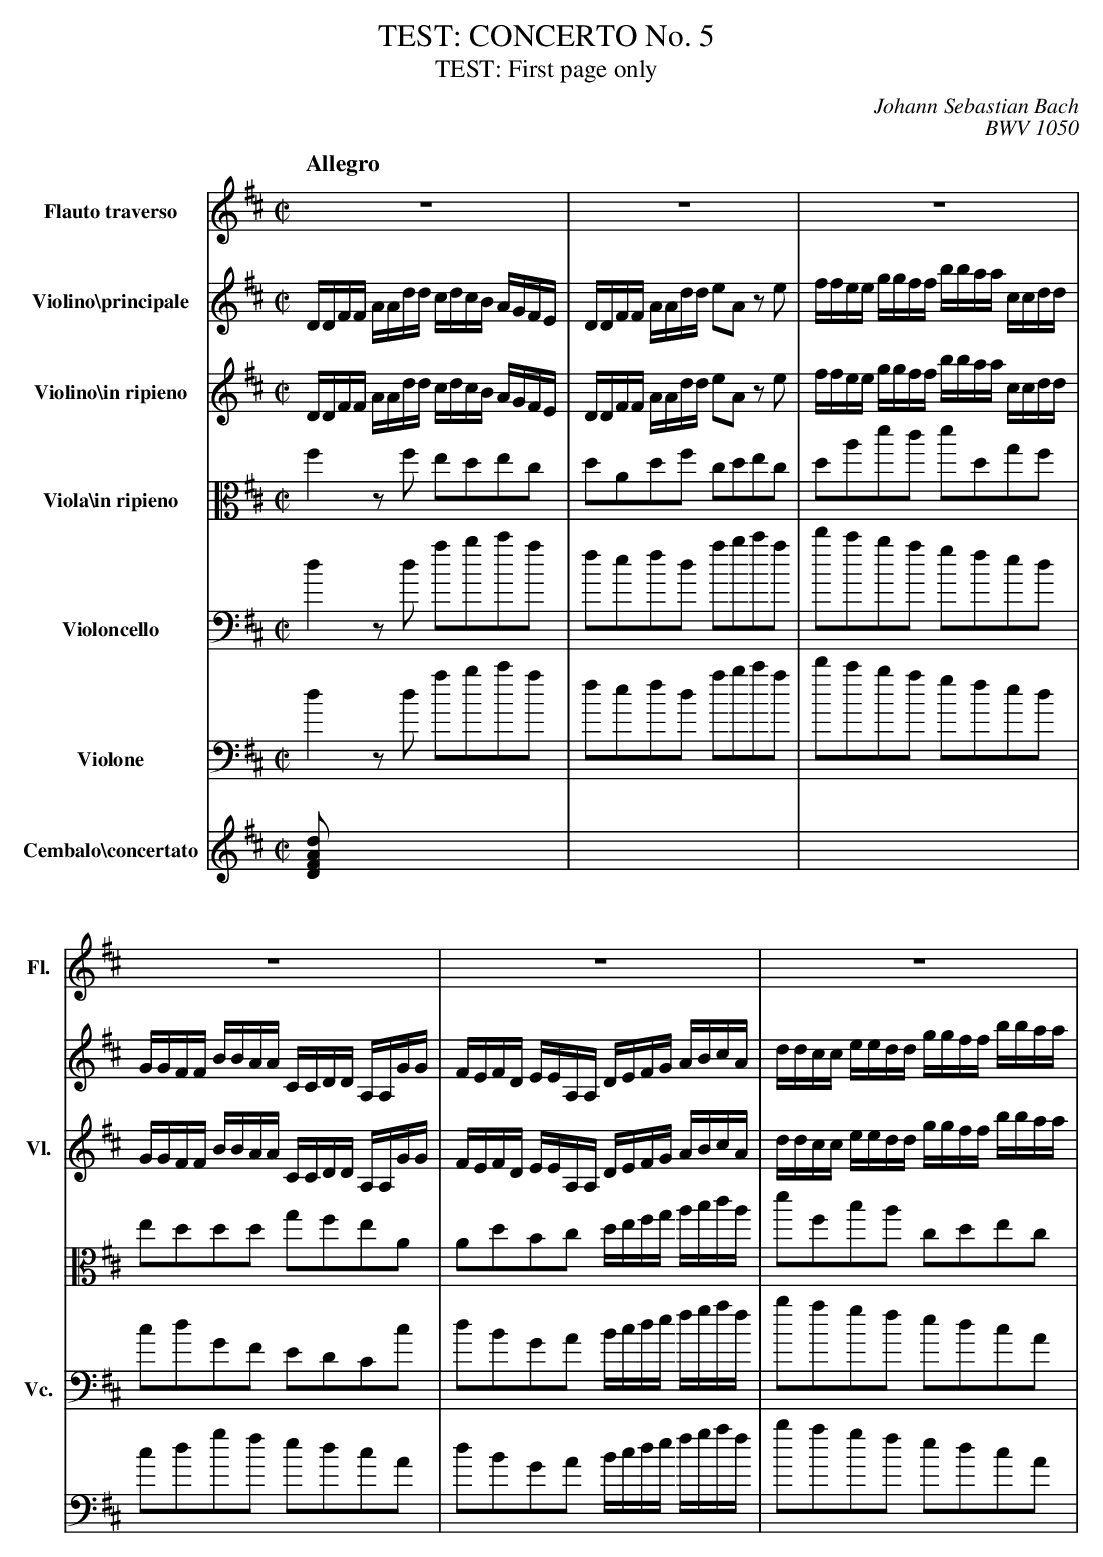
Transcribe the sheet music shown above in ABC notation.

X:1
T: TEST: CONCERTO No. 5
T: TEST: First page only
C: Johann Sebastian Bach
C: BWV 1050
M: C|
Q:"Allegro"
L: 1/8
K: D
V:1 clef=treble name="Flauto traverso"     sname="Fl."
V:2 clef=treble name="Violino\\principale" short="Vl. pr."  spc=+5
V:3 clef=treble name="Violino\\in ripieno" sname="Vl." stv=4 brk=4
V:4 clef=alto   name="Viola\\in ripieno"   short="Vla."
V:5 clef=bass   name="Violoncello"         sname="Vc."
V:6 clef=bass   name="Violone"             short="Vne."     spc=+5
V:7 clef=treble name="Cembalo\\concertato" sname="C." brc=2 stv=2 spc=-5
[V:1] z8 | z8 | z8 |
[V:2] [L:1/16] DDFF AAdd cdcB AGFE| DDFF AAdd e2A2 z2e2|ffee ggff bbaa ccdd|
[V:3] [L:1/16] DDFF AAdd cdcB AGFE| DDFF AAdd e2A2 z2e2|ffee ggff bbaa ccdd|
[V:4] f2 zf edec|dAdf cdec|dad'c' d'dgf|
[V:5] d2 zd abc'a | fefd abc'a| d'c'ba gfed|
[V:6] d2 zd abc'a | fefd abc'a| d'c'ba gfed|
[V:7] [D2FAd] x2 x4| x8 | x8|
[V:1] z8 | z8 | z8 |
[V:2] GGFF BBAA CCDD A,A,GG| FEFD EEA,A, DEFG ABcA | ddcc eedd ggff bbaa|
[V:3] GGFF BBAA CCDD A,A,GG| FEFD EEA,A, DEFG ABcA | ddcc eedd ggff bbaa|
[V:4] eddd gfeA| AdBc d/e/f/g/ a/b/c'/a/|d'fba cdec|
[V:5] cdGF EDCc|dBGA B/c/d/e/ f/g/a/f/ | bagf edcA|
[V:6] cdgf edcA|dBGA B/c/d/e/ f/g/a/f/ | bagf edcA|
[V:7] x8 | x8 | x8 |
